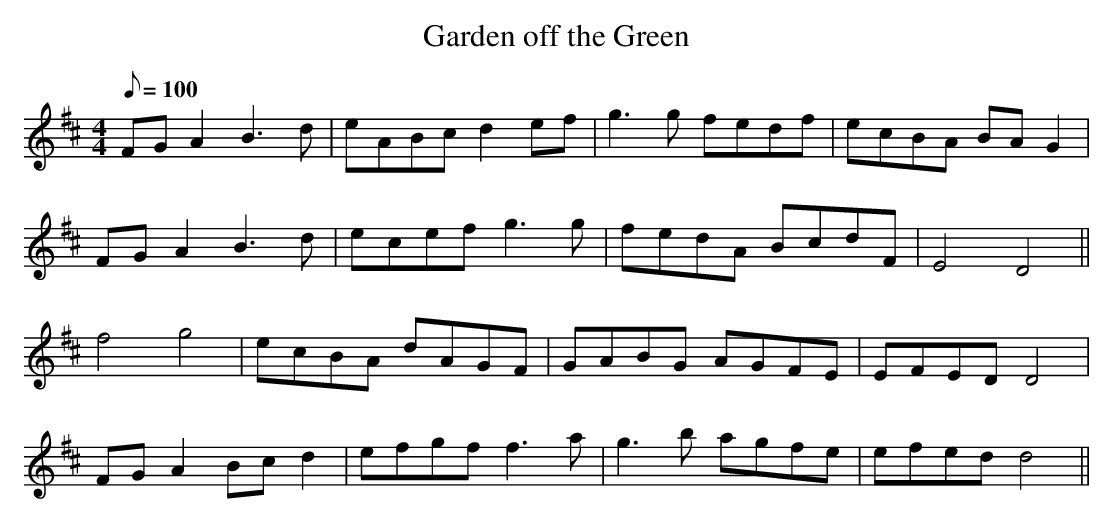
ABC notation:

X:1
T:Garden off the Green
M:4/4
L:1/8
Q:100
K:D
FG A2 B3 d|eABc d2 ef|g3 g fedf|ecBA BA G2|
FG A2 B3 d|ecef g3 g|fedA BcdF|E4 D4||
f4 g4|ecBA dAGF|GABG AGFE|EFED D4|
FG A2 Bc d2|efgf f3 a|g3 b agfe|efed d4||
